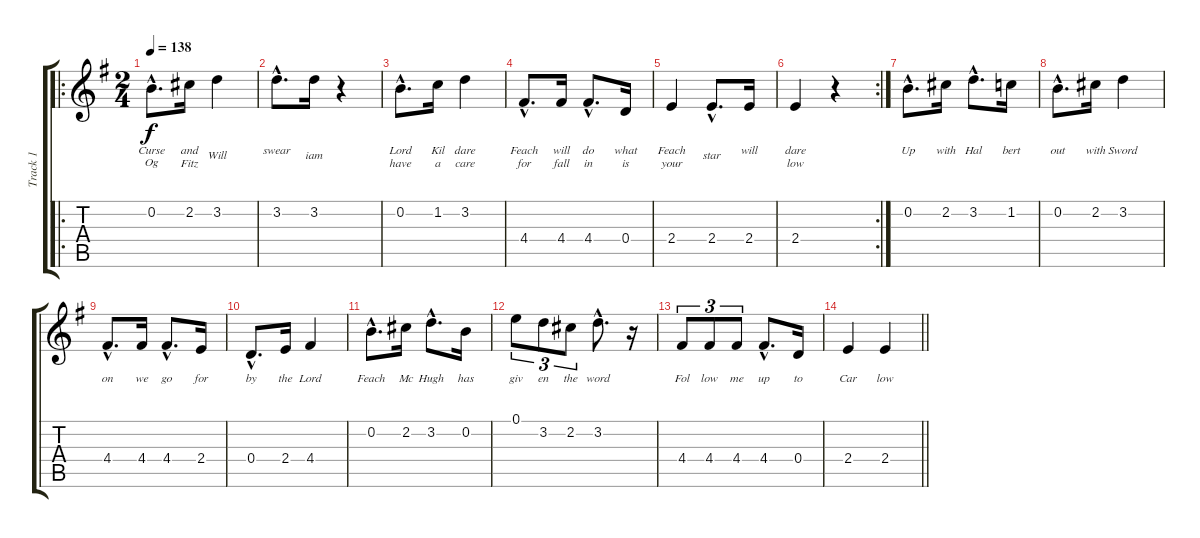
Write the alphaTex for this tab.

\track ("Track 1" "Track 1") {instrument acousticguitarsteel}
\staff {score tabs}
\tuning (E4 B3 G3 D3 A2 E2) {hide}
\ro
\ts (2 4)
\tempo 138
\clef g2
\ks eminor
0.2{hac}.8{d lyrics (0 "Curse") lyrics (1 "Og") lyrics (2 "") lyrics (3 "") lyrics (4 "") dy f} 2.2.16{lyrics (0 "and") lyrics (1 "Fitz") lyrics (2 "") lyrics (3 "") lyrics (4 "")} 3.2.4{lyrics (0 "") lyrics (1 "Will") lyrics (2 "") lyrics (3 "") lyrics (4 "")} |
3.2{hac}.8{d lyrics (0 "swear") lyrics (1 "") lyrics (2 "") lyrics (3 "") lyrics (4 "")} 3.2.16{lyrics (0 "") lyrics (1 "iam") lyrics (2 "") lyrics (3 "") lyrics (4 "")} r.4 |
0.2{hac}.8{d lyrics (0 "Lord") lyrics (1 "have") lyrics (2 "") lyrics (3 "") lyrics (4 "")} 1.2.16{lyrics (0 "Kil") lyrics (1 "a") lyrics (2 "") lyrics (3 "") lyrics (4 "")} 3.2.4{lyrics (0 "dare") lyrics (1 "care") lyrics (2 "") lyrics (3 "") lyrics (4 "")} |
4.4{hac}.8{d lyrics (0 "Feach") lyrics (1 "for") lyrics (2 "") lyrics (3 "") lyrics (4 "")} 4.4.16{lyrics (0 "will") lyrics (1 "fall") lyrics (2 "") lyrics (3 "") lyrics (4 "")} 4.4{hac}.8{d lyrics (0 "do") lyrics (1 "in") lyrics (2 "") lyrics (3 "") lyrics (4 "")} 0.4.16{lyrics (0 "what") lyrics (1 "is") lyrics (2 "") lyrics (3 "") lyrics (4 "")} |
2.4.4{lyrics (0 "Feach") lyrics (1 "your") lyrics (2 "") lyrics (3 "") lyrics (4 "")} 2.4{hac}.8{d lyrics (0 "") lyrics (1 "star") lyrics (2 "") lyrics (3 "") lyrics (4 "")} 2.4.16{lyrics (0 "will") lyrics (1 "") lyrics (2 "") lyrics (3 "") lyrics (4 "")} |
\rc 2
2.4.4{lyrics (0 "dare") lyrics (1 "low") lyrics (2 "") lyrics (3 "") lyrics (4 "")} r.4 |
0.2{hac}.8{d lyrics (0 "Up") lyrics (1 "") lyrics (2 "") lyrics (3 "") lyrics (4 "")} 2.2.16{lyrics (0 "with") lyrics (1 "") lyrics (2 "") lyrics (3 "") lyrics (4 "")} 3.2{hac}.8{d lyrics (0 "Hal") lyrics (1 "") lyrics (2 "") lyrics (3 "") lyrics (4 "")} 1.2.16{lyrics (0 "bert") lyrics (1 "") lyrics (2 "") lyrics (3 "") lyrics (4 "")} |
0.2{hac}.8{d lyrics (0 "out") lyrics (1 "") lyrics (2 "") lyrics (3 "") lyrics (4 "")} 2.2.16{lyrics (0 "with") lyrics (1 "") lyrics (2 "") lyrics (3 "") lyrics (4 "")} 3.2.4{lyrics (0 "Sword") lyrics (1 "") lyrics (2 "") lyrics (3 "") lyrics (4 "")} |
4.4{hac}.8{d lyrics (0 "on") lyrics (1 "") lyrics (2 "") lyrics (3 "") lyrics (4 "")} 4.4.16{lyrics (0 "we") lyrics (1 "") lyrics (2 "") lyrics (3 "") lyrics (4 "")} 4.4{hac}.8{d lyrics (0 "go") lyrics (1 "") lyrics (2 "") lyrics (3 "") lyrics (4 "")} 2.4.16{lyrics (0 "for") lyrics (1 "") lyrics (2 "") lyrics (3 "") lyrics (4 "")} |
0.4{hac}.8{d lyrics (0 "by") lyrics (1 "") lyrics (2 "") lyrics (3 "") lyrics (4 "")} 2.4.16{lyrics (0 "the") lyrics (1 "") lyrics (2 "") lyrics (3 "") lyrics (4 "")} 4.4.4{lyrics (0 "Lord") lyrics (1 "") lyrics (2 "") lyrics (3 "") lyrics (4 "")} |
0.2{hac}.8{d lyrics (0 "Feach") lyrics (1 "") lyrics (2 "") lyrics (3 "") lyrics (4 "")} 2.2.16{lyrics (0 "Mc") lyrics (1 "") lyrics (2 "") lyrics (3 "") lyrics (4 "")} 3.2{hac}.8{d lyrics (0 "Hugh") lyrics (1 "") lyrics (2 "") lyrics (3 "") lyrics (4 "")} 0.2.16{lyrics (0 "has") lyrics (1 "") lyrics (2 "") lyrics (3 "") lyrics (4 "")} |
0.1.8{tu (3 2) lyrics (0 "giv") lyrics (1 "") lyrics (2 "") lyrics (3 "") lyrics (4 "")} 3.2.8{tu (3 2) lyrics (0 "en") lyrics (1 "") lyrics (2 "") lyrics (3 "") lyrics (4 "")} 2.2.8{tu (3 2) lyrics (0 "the") lyrics (1 "") lyrics (2 "") lyrics (3 "") lyrics (4 "")} 3.2{hac}.8{d lyrics (0 "word") lyrics (1 "") lyrics (2 "") lyrics (3 "") lyrics (4 "")} r.16 |
4.4.8{tu (3 2) lyrics (0 "Fol") lyrics (1 "") lyrics (2 "") lyrics (3 "") lyrics (4 "")} 4.4.8{tu (3 2) lyrics (0 "low") lyrics (1 "") lyrics (2 "") lyrics (3 "") lyrics (4 "")} 4.4.8{tu (3 2) lyrics (0 "me") lyrics (1 "") lyrics (2 "") lyrics (3 "") lyrics (4 "")} 4.4{hac}.8{d lyrics (0 "up") lyrics (1 "") lyrics (2 "") lyrics (3 "") lyrics (4 "")} 0.4.16{lyrics (0 "to") lyrics (1 "") lyrics (2 "") lyrics (3 "") lyrics (4 "")} |
\barLineRight lightlight
2.4.4{lyrics (0 "Car") lyrics (1 "") lyrics (2 "") lyrics (3 "") lyrics (4 "")} 2.4.4{lyrics (0 "low") lyrics (1 "") lyrics (2 "") lyrics (3 "") lyrics (4 "")}
